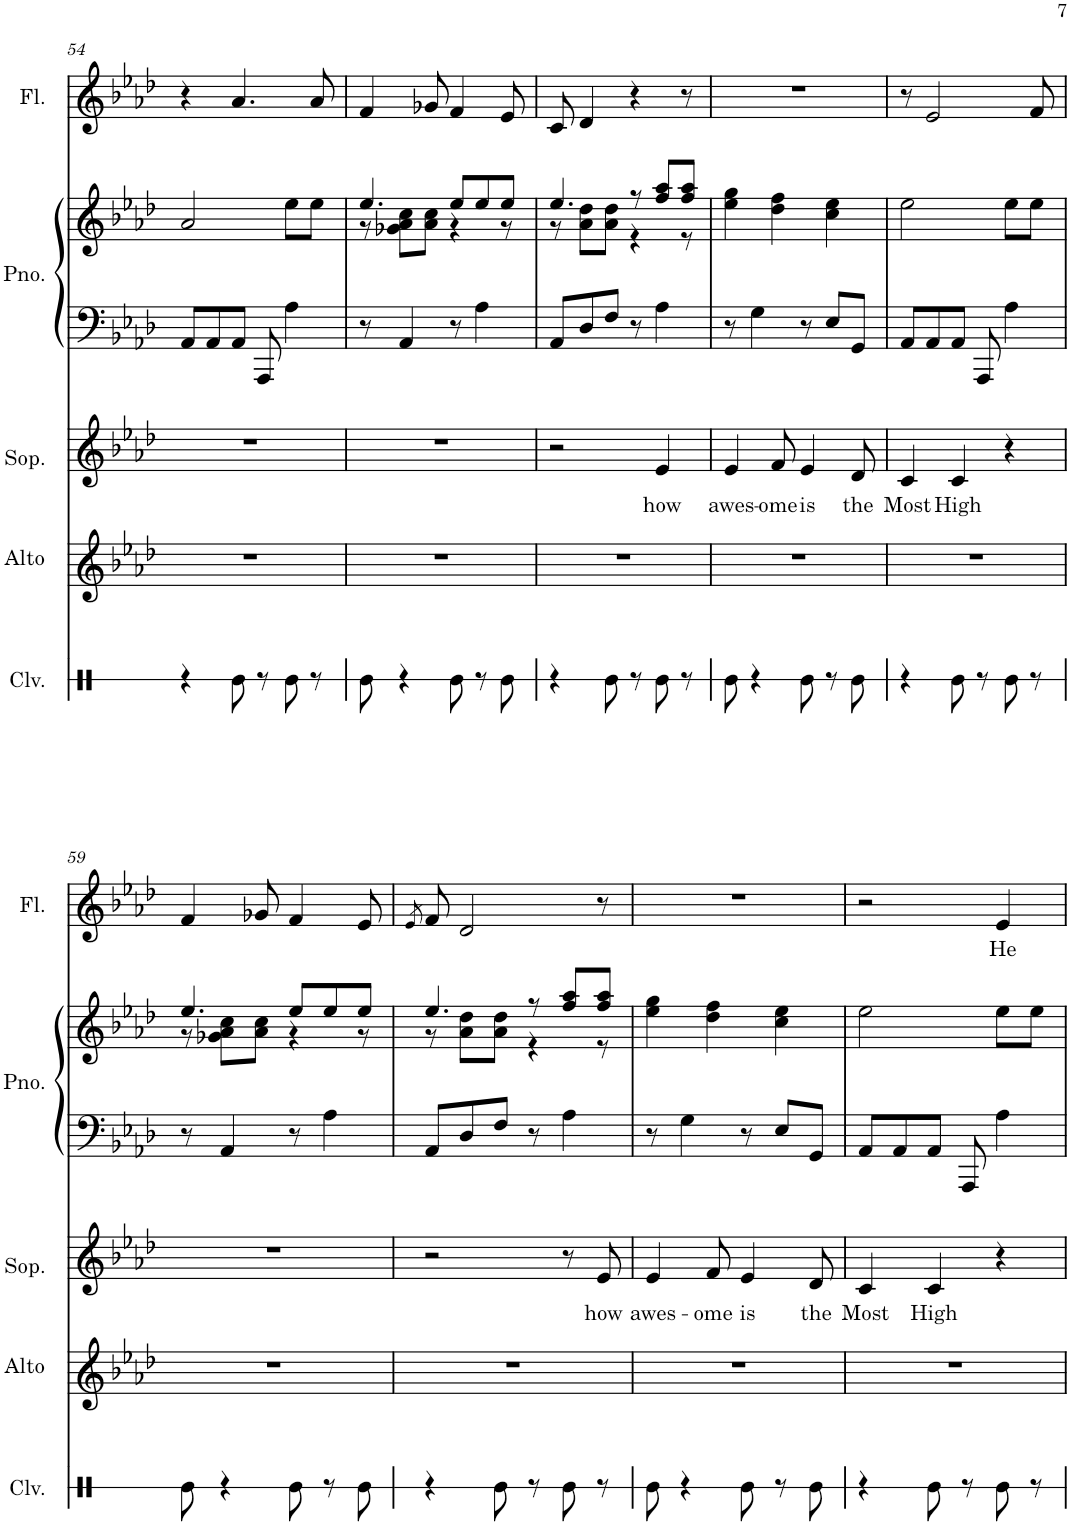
**kern	**kern	**kern	**text	**kern	**kern	**kern	**text
*part4	*part3	*part3	*part3	*part2	*part2	*part1	*part1
*staff6	*staff5	*staff4	*staff4	*staff3	*staff2	*staff1	*staff1
*I"Claves	*I"Soprano    Alto	*	*	*I"Piano	*	*I"Flute	*
*I'Clv.	*I'Sop.    Alto	*	*	*I'Pno.	*	*I'Fl.	*
!!LO:PB:g=z
*clefX	*clefG2	*clefG2	*	*clefF4	*clefG2	*clefG2	*
*k[]	*k[b-e-a-d-]	*k[b-e-a-d-]	*	*k[b-e-a-d-]	*k[b-e-a-d-]	*k[b-e-a-d-]	*
*M6/8	*M6/8	*M6/8	*	*M6/8	*M6/8	*M6/8	*
=54	=54	=54	=54	=54	=54	=54	=54
4r	2.r	2.r	.	8AA-/L	2a-/	4r	.
.	.	.	.	8AA-/	.	.	.
8Re\	.	.	.	8AA-/J	.	4.a-/	.
8r	.	.	.	8AAA-/	.	.	.
8Re\	.	.	.	4A-\	8ee-\L	.	.
8r	.	.	.	.	8ee-\J	8a-/	.
=55	=55	=55	=55	=55	=55	=55	=55
*	*	*	*	*	*^	*	*
8Re\	2.r	2.r	.	8r	4.ee-/	8r	4f/	.
4r	.	.	.	4AA-/	.	8g-X\ 8a-\ 8cc\L	.	.
.	.	.	.	.	.	8a-\ 8cc\J	8g-X/	.
8Re\	.	.	.	8r	8ee-/L	4r	4f/	.
8r	.	.	.	4A-\	8ee-/	.	.	.
8Re\	.	.	.	.	8ee-/J	8r	8e-/	.
=56	=56	=56	=56	=56	=56	=56	=56	=56
4r	2.r	2r	.	8AA-/L	4.ee-/	8r	8c/	.
.	.	.	.	8D-/	.	8a-\ 8dd-\L	4d-/	.
8Re\	.	.	.	8F/J	.	8a-\ 8dd-\J	.	.
8r	.	.	.	8r	8r	4r	4r	.
!	!	!	!LO:LY:b	!	!	!	!	!
8Re\	.	4e-/	how	4A-\	8ff/ 8aa-/L	.	.	.
8r	.	.	.	.	8ff/ 8aa-/J	8r	8r	.
=57	=57	=57	=57	=57	=57	=57	=57	=57
!	!	!	!LO:LY:b	!	!	!	!	!
*	*	*	*	*	*v	*v	*	*
8Re\	2.r	4e-/	awes-	8r	4ee-\ 4gg\	2.r	.
4r	.	.	.	4G\	.	.	.
!	!	!	!LO:LY:b	!	!	!	!
.	.	8f/	-ome	.	4dd-\ 4ff\	.	.
!	!	!	!LO:LY:b	!	!	!	!
8Re\	.	4e-/	is	8r	.	.	.
8r	.	.	.	8E-/L	4cc\ 4ee-\	.	.
!	!	!	!LO:LY:b	!	!	!	!
8Re\	.	8d-/	the	8GG/J	.	.	.
=58	=58	=58	=58	=58	=58	=58	=58
!	!	!	!LO:LY:b	!	!	!	!
4r	2.r	4c/	Most	8AA-/L	2ee-\	8r	.
.	.	.	.	8AA-/	.	2e-/	.
!	!	!	!LO:LY:b	!	!	!	!
8Re\	.	4c/	High	8AA-/J	.	.	.
8r	.	.	.	8AAA-/	.	.	.
8Re\	.	4r	.	4A-\	8ee-\L	.	.
8r	.	.	.	.	8ee-\J	8f/	.
!!LO:LB:g=z
=59	=59	=59	=59	=59	=59	=59	=59
*	*	*	*	*	*^	*	*
8Re\	2.r	2.r	.	8r	4.ee-/	8r	4f/	.
4r	.	.	.	4AA-/	.	8g-X\ 8a-\ 8cc\L	.	.
.	.	.	.	.	.	8a-\ 8cc\J	8g-X/	.
8Re\	.	.	.	8r	8ee-/L	4r	4f/	.
8r	.	.	.	4A-\	8ee-/	.	.	.
8Re\	.	.	.	.	8ee-/J	8r	8e-/	.
=60	=60	=60	=60	=60	=60	=60	=60	=60
.	.	.	.	.	.	.	8qe-/	.
4r	2.r	2r	.	8AA-/L	4.ee-/	8r	8f/	.
.	.	.	.	8D-/	.	8a-\ 8dd-\L	2d-/	.
8Re\	.	.	.	8F/J	.	8a-\ 8dd-\J	.	.
8r	.	.	.	8r	8r	4r	.	.
8Re\	.	8r	.	4A-\	8ff/ 8aa-/L	.	.	.
!	!	!	!LO:LY:b	!	!	!	!	!
8r	.	8e-/	how	.	8ff/ 8aa-/J	8r	8r	.
=61	=61	=61	=61	=61	=61	=61	=61	=61
!	!	!	!LO:LY:b	!	!	!	!	!
*	*	*	*	*	*v	*v	*	*
8Re\	2.r	4e-/	awes-	8r	4ee-\ 4gg\	2.r	.
4r	.	.	.	4G\	.	.	.
!	!	!	!LO:LY:b	!	!	!	!
.	.	8f/	-ome	.	4dd-\ 4ff\	.	.
!	!	!	!LO:LY:b	!	!	!	!
8Re\	.	4e-/	is	8r	.	.	.
8r	.	.	.	8E-/L	4cc\ 4ee-\	.	.
!	!	!	!LO:LY:b	!	!	!	!
8Re\	.	8d-/	the	8GG/J	.	.	.
=62	=62	=62	=62	=62	=62	=62	=62
!	!	!	!LO:LY:b	!	!	!	!
4r	2.r	4c/	Most	8AA-/L	2ee-\	2r	.
.	.	.	.	8AA-/	.	.	.
!	!	!	!LO:LY:b	!	!	!	!
8Re\	.	4c/	High	8AA-/J	.	.	.
8r	.	.	.	8AAA-/	.	.	.
!	!	!	!	!	!	!	!LO:LY:b
8Re\	.	4r	.	4A-\	8ee-\L	4e-/	He
8r	.	.	.	.	8ee-\J	.	.
=	=	=	=	=	=	=	=
*-	*-	*-	*-	*-	*-	*-	*-
